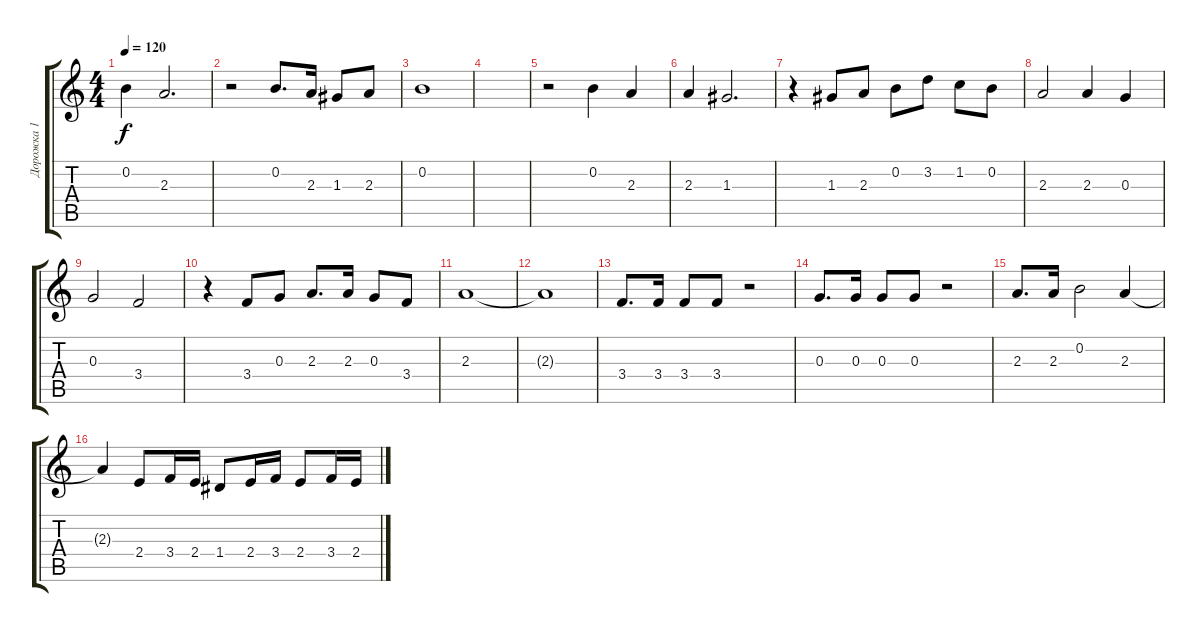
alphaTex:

\track ("Дорожка 1" "Дорожка 1") {instrument acousticguitarnylon}
\staff {score tabs}
\tuning (E4 B3 G3 D3 A2 E2) {hide}
\ts (4 4)
\tempo 120
\clef g2
\ks c
0.2.4{dy f} 2.3.2{d} |
r.2 0.2.8{d} 2.3.16 1.3.8 2.3.8 |
0.2.1 |
|
r.2 0.2.4 2.3.4 |
2.3.4 1.3.2{d} |
r.4 1.3.8 2.3.8 0.2.8 3.2.8 1.2.8 0.2.8 |
2.3.2 2.3.4 0.3.4 |
0.3.2 3.4.2 |
r.4 3.4.8 0.3.8 2.3.8{d} 2.3.16 0.3.8 3.4.8 |
2.3.1 |
2.3{t}.1 |
3.4.8{d} 3.4.16 3.4.8 3.4.8 r.2 |
0.3.8{d} 0.3.16 0.3.8 0.3.8 r.2 |
2.3.8{d} 2.3.16 0.2.2 2.3.4 |
2.3{t}.4 2.4.8 3.4.16 2.4.16 1.4.8 2.4.16 3.4.16 2.4.8 3.4.16 2.4.16
